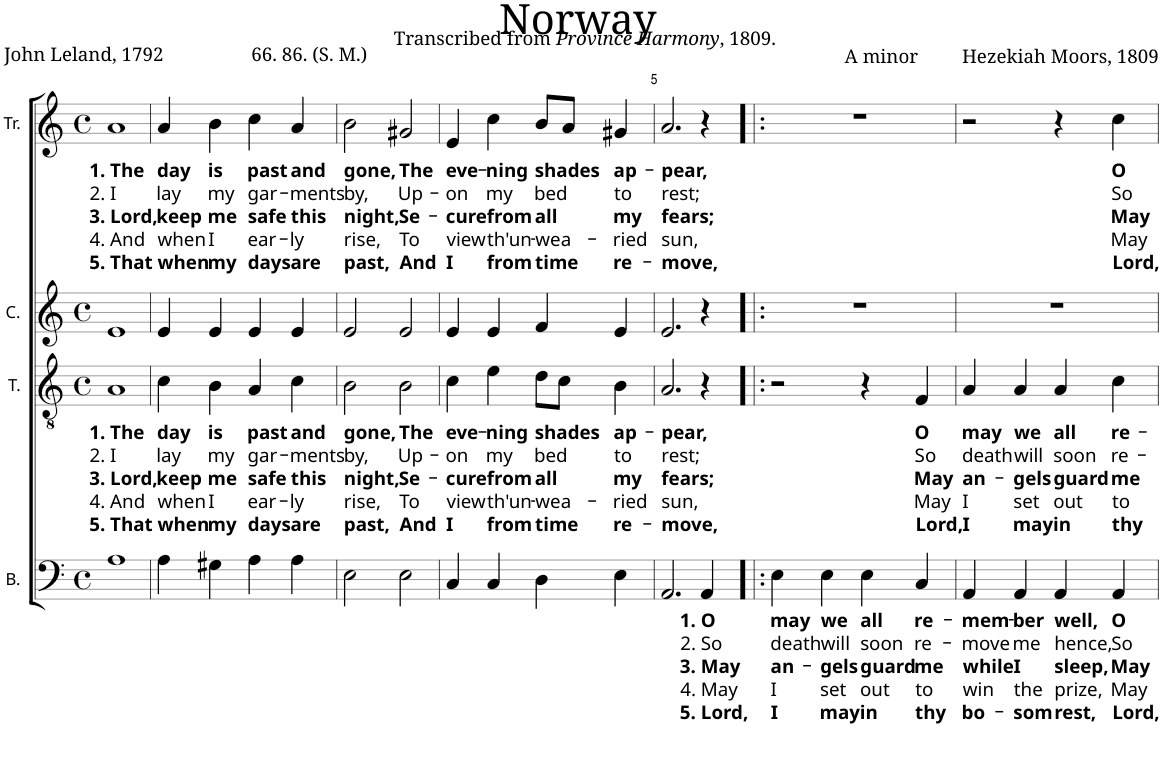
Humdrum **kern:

**kern	**text	**text	**text	**text	**text	**kern	**text	**text	**text	**text	**text	**kern	**kern	**text	**text	**text	**text	**text
*part4	*part4	*part4	*part4	*part4	*part4	*part3	*part3	*part3	*part3	*part3	*part3	*part2	*part1	*part1	*part1	*part1	*part1	*part1
*staff4	*staff4	*staff4	*staff4	*staff4	*staff4	*staff3	*staff3	*staff3	*staff3	*staff3	*staff3	*staff2	*staff1	*staff1	*staff1	*staff1	*staff1	*staff1
*I"B.	*	*	*	*	*	*I"T.	*	*	*	*	*	*I"C.	*I"Tr.	*	*	*	*	*
*I'B.	*	*	*	*	*	*I'T.	*	*	*	*	*	*I'C.	*I'Tr.	*	*	*	*	*
*clefF4	*	*	*	*	*	*clefGv2	*	*	*	*	*	*clefG2	*clefG2	*	*	*	*	*
*k[]	*	*	*	*	*	*k[]	*	*	*	*	*	*k[]	*k[]	*	*	*	*	*
*M4/4	*	*	*	*	*	*M4/4	*	*	*	*	*	*M4/4	*M4/4	*	*	*	*	*
*met(c)	*	*	*	*	*	*met(c)	*	*	*	*	*	*met(c)	*met(c)	*	*	*	*	*
=1	=1	=1	=1	=1	=1	=1	=1	=1	=1	=1	=1	=1	=1	=1	=1	=1	=1	=1
!	!	!	!	!	!	!	!LO:LY:b	!LO:LY:b	!LO:LY:b	!LO:LY:b	!LO:LY:b	!	!	!LO:LY:b	!LO:LY:b	!LO:LY:b	!LO:LY:b	!LO:LY:b
1A	.	.	.	.	.	1A	1. The	2. I	3. Lord,	4. And	5. That	1e	1a	1. The	2. I	3. Lord,	4. And	5. That
=2	=2	=2	=2	=2	=2	=2	=2	=2	=2	=2	=2	=2	=2	=2	=2	=2	=2	=2
!	!	!	!	!	!	!	!LO:LY:b	!LO:LY:b	!LO:LY:b	!LO:LY:b	!LO:LY:b	!	!	!LO:LY:b	!LO:LY:b	!LO:LY:b	!LO:LY:b	!LO:LY:b
4A\	.	.	.	.	.	4c\	day	lay	keep	when	when	4e/	4a/	day	lay	keep	when	when
!	!	!	!	!	!	!	!LO:LY:b	!LO:LY:b	!LO:LY:b	!LO:LY:b	!LO:LY:b	!	!	!LO:LY:b	!LO:LY:b	!LO:LY:b	!LO:LY:b	!LO:LY:b
4G#X\	.	.	.	.	.	4B\	is	my	me	I	my	4e/	4b\	is	my	me	I	my
!	!	!	!	!	!	!	!LO:LY:b	!LO:LY:b	!LO:LY:b	!LO:LY:b	!LO:LY:b	!	!	!LO:LY:b	!LO:LY:b	!LO:LY:b	!LO:LY:b	!LO:LY:b
4A\	.	.	.	.	.	4A/	past	gar-	safe	ear-	days	4e/	4cc\	past	gar-	safe	ear-	days
!	!	!	!	!	!	!	!LO:LY:b	!LO:LY:b	!LO:LY:b	!LO:LY:b	!LO:LY:b	!	!	!LO:LY:b	!LO:LY:b	!LO:LY:b	!LO:LY:b	!LO:LY:b
4A\	.	.	.	.	.	4c\	and	-ments	this	-ly	are	4e/	4a/	and	-ments	this	-ly	are
=3	=3	=3	=3	=3	=3	=3	=3	=3	=3	=3	=3	=3	=3	=3	=3	=3	=3	=3
!	!	!	!	!	!	!	!LO:LY:b	!LO:LY:b	!LO:LY:b	!LO:LY:b	!LO:LY:b	!	!	!LO:LY:b	!LO:LY:b	!LO:LY:b	!LO:LY:b	!LO:LY:b
2E\	.	.	.	.	.	2B\	gone,	by,	night,	rise,	past,	2e/	2b\	gone,	by,	night,	rise,	past,
!	!	!	!	!	!	!	!LO:LY:b	!LO:LY:b	!LO:LY:b	!LO:LY:b	!LO:LY:b	!	!	!LO:LY:b	!LO:LY:b	!LO:LY:b	!LO:LY:b	!LO:LY:b
2E\	.	.	.	.	.	2B\	The	Up-	Se-	To	And	2e/	2g#X/	The	Up-	Se-	To	And
=4	=4	=4	=4	=4	=4	=4	=4	=4	=4	=4	=4	=4	=4	=4	=4	=4	=4	=4
!	!	!	!	!	!	!	!LO:LY:b	!LO:LY:b	!LO:LY:b	!LO:LY:b	!LO:LY:b	!	!	!LO:LY:b	!LO:LY:b	!LO:LY:b	!LO:LY:b	!LO:LY:b
4C/	.	.	.	.	.	4c\	eve-	-on	-cure	view	I	4e/	4e/	eve-	-on	-cure	view	I
!	!	!	!	!	!	!	!LO:LY:b	!LO:LY:b	!LO:LY:b	!LO:LY:b	!LO:LY:b	!	!	!LO:LY:b	!LO:LY:b	!LO:LY:b	!LO:LY:b	!LO:LY:b
4C/	.	.	.	.	.	4e\	-ning	my	from	th'un-	from	4e/	4cc\	-ning	my	from	th'un-	from
!	!	!	!	!	!	!	!LO:LY:b	!LO:LY:b	!LO:LY:b	!LO:LY:b	!LO:LY:b	!	!	!LO:LY:b	!LO:LY:b	!LO:LY:b	!LO:LY:b	!LO:LY:b
4D\	.	.	.	.	.	8d\L	shades	bed	all	-wea-	time	4f/	8b/L	shades	bed	all	-wea-	time
.	.	.	.	.	.	8c\J	.	.	.	.	.	.	8a/J	.	.	.	.	.
!	!	!	!	!	!	!	!LO:LY:b	!LO:LY:b	!LO:LY:b	!LO:LY:b	!LO:LY:b	!	!	!LO:LY:b	!LO:LY:b	!LO:LY:b	!LO:LY:b	!LO:LY:b
4E\	.	.	.	.	.	4B\	ap-	to	my	-ried	re-	4e/	4g#X/	ap-	to	my	-ried	re-
=5	=5	=5	=5	=5	=5	=5	=5	=5	=5	=5	=5	=5	=5	=5	=5	=5	=5	=5
!	!	!	!	!	!	!	!LO:LY:b	!LO:LY:b	!LO:LY:b	!LO:LY:b	!LO:LY:b	!	!	!LO:LY:b	!LO:LY:b	!LO:LY:b	!LO:LY:b	!LO:LY:b
2.AA/	.	.	.	.	.	2.A/	-pear,	rest;	fears;	sun,	-move,	2.e/	2.a/	-pear,	rest;	fears;	sun,	-move,
!	!LO:LY:b	!LO:LY:b	!LO:LY:b	!LO:LY:b	!LO:LY:b	!	!	!	!	!	!	!	!	!	!	!	!	!
4AA/	1. O	2. So	3. May	4. May	5. Lord,	4r	.	.	.	.	.	4r	4r	.	.	.	.	.
=6!|:	=6!|:	=6!|:	=6!|:	=6!|:	=6!|:	=6!|:	=6!|:	=6!|:	=6!|:	=6!|:	=6!|:	=6!|:	=6!|:	=6!|:	=6!|:	=6!|:	=6!|:	=6!|:
!	!LO:LY:b	!LO:LY:b	!LO:LY:b	!LO:LY:b	!LO:LY:b	!	!	!	!	!	!	!	!	!	!	!	!	!
4E\	may	death	an-	I	I	2r	.	.	.	.	.	1r	1r	.	.	.	.	.
!	!LO:LY:b	!LO:LY:b	!LO:LY:b	!LO:LY:b	!LO:LY:b	!	!	!	!	!	!	!	!	!	!	!	!	!
4E\	we	will	-gels	set	may	.	.	.	.	.	.	.	.	.	.	.	.	.
!	!LO:LY:b	!LO:LY:b	!LO:LY:b	!LO:LY:b	!LO:LY:b	!	!	!	!	!	!	!	!	!	!	!	!	!
4E\	all	soon	guard	out	in	4r	.	.	.	.	.	.	.	.	.	.	.	.
!	!LO:LY:b	!LO:LY:b	!LO:LY:b	!LO:LY:b	!LO:LY:b	!	!LO:LY:b	!LO:LY:b	!LO:LY:b	!LO:LY:b	!LO:LY:b	!	!	!	!	!	!	!
4C/	re-	re-	me	to	thy	4F/	O	So	May	May	Lord,	.	.	.	.	.	.	.
=7	=7	=7	=7	=7	=7	=7	=7	=7	=7	=7	=7	=7	=7	=7	=7	=7	=7	=7
!	!LO:LY:b	!LO:LY:b	!LO:LY:b	!LO:LY:b	!LO:LY:b	!	!LO:LY:b	!LO:LY:b	!LO:LY:b	!LO:LY:b	!LO:LY:b	!	!	!	!	!	!	!
4AA/	-mem-	-move	while	win	bo-	4A/	may	death	an-	I	I	1r	2r	.	.	.	.	.
!	!LO:LY:b	!LO:LY:b	!LO:LY:b	!LO:LY:b	!LO:LY:b	!	!LO:LY:b	!LO:LY:b	!LO:LY:b	!LO:LY:b	!LO:LY:b	!	!	!	!	!	!	!
4AA/	-ber	me	I	the	-som	4A/	we	will	-gels	set	may	.	.	.	.	.	.	.
!	!LO:LY:b	!LO:LY:b	!LO:LY:b	!LO:LY:b	!LO:LY:b	!	!LO:LY:b	!LO:LY:b	!LO:LY:b	!LO:LY:b	!LO:LY:b	!	!	!	!	!	!	!
4AA/	well,	hence,	sleep,	prize,	rest,	4A/	all	soon	guard	out	in	.	4r	.	.	.	.	.
!	!LO:LY:b	!LO:LY:b	!LO:LY:b	!LO:LY:b	!LO:LY:b	!	!LO:LY:b	!LO:LY:b	!LO:LY:b	!LO:LY:b	!LO:LY:b	!	!	!LO:LY:b	!LO:LY:b	!LO:LY:b	!LO:LY:b	!LO:LY:b
4AA/	O	So	May	May	Lord,	4c\	re-	re-	me	to	thy	.	4cc\	O	So	May	May	Lord,
=	=	=	=	=	=	=	=	=	=	=	=	=	=	=	=	=	=	=
*-	*-	*-	*-	*-	*-	*-	*-	*-	*-	*-	*-	*-	*-	*-	*-	*-	*-	*-
